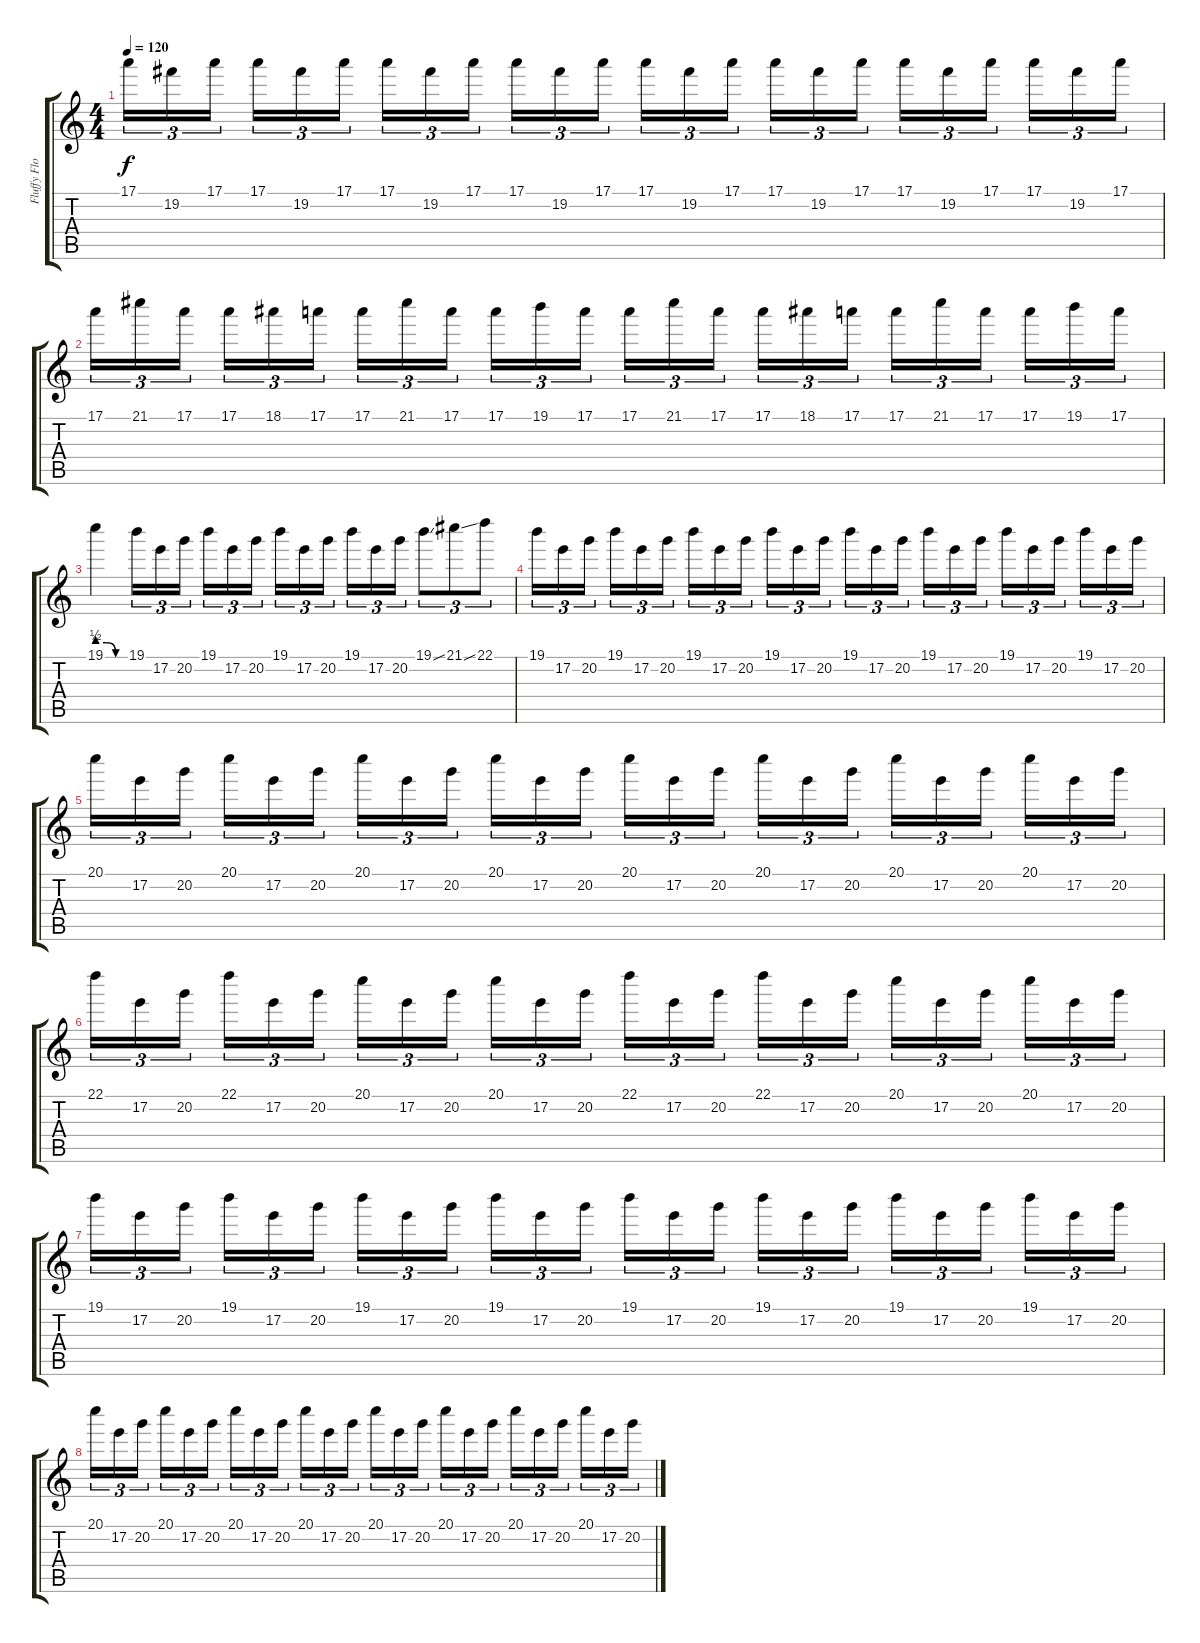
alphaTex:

\track ("Fluffy Floyd" "Fluffy Flo") {instrument distortionguitar}
\staff {score tabs}
\tuning (E4 B3 G3 D3 A2 E2) {hide}
\ts (4 4)
\tempo 120
\clef g2
\ks c
17.1.16{tu (3 2) dy f} 19.2.16{tu (3 2)} 17.1.16{tu (3 2)} 17.1.16{tu (3 2)} 19.2.16{tu (3 2)} 17.1.16{tu (3 2)} 17.1.16{tu (3 2)} 19.2.16{tu (3 2)} 17.1.16{tu (3 2)} 17.1.16{tu (3 2)} 19.2.16{tu (3 2)} 17.1.16{tu (3 2)} 17.1.16{tu (3 2)} 19.2.16{tu (3 2)} 17.1.16{tu (3 2)} 17.1.16{tu (3 2)} 19.2.16{tu (3 2)} 17.1.16{tu (3 2)} 17.1.16{tu (3 2)} 19.2.16{tu (3 2)} 17.1.16{tu (3 2)} 17.1.16{tu (3 2)} 19.2.16{tu (3 2)} 17.1.16{tu (3 2)} |
17.1.16{tu (3 2)} 21.1.16{tu (3 2)} 17.1.16{tu (3 2)} 17.1.16{tu (3 2)} 18.1.16{tu (3 2)} 17.1.16{tu (3 2)} 17.1.16{tu (3 2)} 21.1.16{tu (3 2)} 17.1.16{tu (3 2)} 17.1.16{tu (3 2)} 19.1.16{tu (3 2)} 17.1.16{tu (3 2)} 17.1.16{tu (3 2)} 21.1.16{tu (3 2)} 17.1.16{tu (3 2)} 17.1.16{tu (3 2)} 18.1.16{tu (3 2)} 17.1.16{tu (3 2)} 17.1.16{tu (3 2)} 21.1.16{tu (3 2)} 17.1.16{tu (3 2)} 17.1.16{tu (3 2)} 19.1.16{tu (3 2)} 17.1.16{tu (3 2)} |
19.1{be (custom 0 2 20 2 40 0 60 0)}.4 19.1.16{tu (3 2)} 17.2.16{tu (3 2)} 20.2.16{tu (3 2)} 19.1.16{tu (3 2)} 17.2.16{tu (3 2)} 20.2.16{tu (3 2)} 19.1.16{tu (3 2)} 17.2.16{tu (3 2)} 20.2.16{tu (3 2)} 19.1.16{tu (3 2)} 17.2.16{tu (3 2)} 20.2.16{tu (3 2)} 19.1{ss}.8{tu (3 2)} 21.1{ss}.8{tu (3 2)} 22.1.8{tu (3 2)} |
19.1.16{tu (3 2)} 17.2.16{tu (3 2)} 20.2.16{tu (3 2)} 19.1.16{tu (3 2)} 17.2.16{tu (3 2)} 20.2.16{tu (3 2)} 19.1.16{tu (3 2)} 17.2.16{tu (3 2)} 20.2.16{tu (3 2)} 19.1.16{tu (3 2)} 17.2.16{tu (3 2)} 20.2.16{tu (3 2)} 19.1.16{tu (3 2)} 17.2.16{tu (3 2)} 20.2.16{tu (3 2)} 19.1.16{tu (3 2)} 17.2.16{tu (3 2)} 20.2.16{tu (3 2)} 19.1.16{tu (3 2)} 17.2.16{tu (3 2)} 20.2.16{tu (3 2)} 19.1.16{tu (3 2)} 17.2.16{tu (3 2)} 20.2.16{tu (3 2)} |
20.1.16{tu (3 2)} 17.2.16{tu (3 2)} 20.2.16{tu (3 2)} 20.1.16{tu (3 2)} 17.2.16{tu (3 2)} 20.2.16{tu (3 2)} 20.1.16{tu (3 2)} 17.2.16{tu (3 2)} 20.2.16{tu (3 2)} 20.1.16{tu (3 2)} 17.2.16{tu (3 2)} 20.2.16{tu (3 2)} 20.1.16{tu (3 2)} 17.2.16{tu (3 2)} 20.2.16{tu (3 2)} 20.1.16{tu (3 2)} 17.2.16{tu (3 2)} 20.2.16{tu (3 2)} 20.1.16{tu (3 2)} 17.2.16{tu (3 2)} 20.2.16{tu (3 2)} 20.1.16{tu (3 2)} 17.2.16{tu (3 2)} 20.2.16{tu (3 2)} |
22.1.16{tu (3 2)} 17.2.16{tu (3 2)} 20.2.16{tu (3 2)} 22.1.16{tu (3 2)} 17.2.16{tu (3 2)} 20.2.16{tu (3 2)} 20.1.16{tu (3 2)} 17.2.16{tu (3 2)} 20.2.16{tu (3 2)} 20.1.16{tu (3 2)} 17.2.16{tu (3 2)} 20.2.16{tu (3 2)} 22.1.16{tu (3 2)} 17.2.16{tu (3 2)} 20.2.16{tu (3 2)} 22.1.16{tu (3 2)} 17.2.16{tu (3 2)} 20.2.16{tu (3 2)} 20.1.16{tu (3 2)} 17.2.16{tu (3 2)} 20.2.16{tu (3 2)} 20.1.16{tu (3 2)} 17.2.16{tu (3 2)} 20.2.16{tu (3 2)} |
19.1.16{tu (3 2)} 17.2.16{tu (3 2)} 20.2.16{tu (3 2)} 19.1.16{tu (3 2)} 17.2.16{tu (3 2)} 20.2.16{tu (3 2)} 19.1.16{tu (3 2)} 17.2.16{tu (3 2)} 20.2.16{tu (3 2)} 19.1.16{tu (3 2)} 17.2.16{tu (3 2)} 20.2.16{tu (3 2)} 19.1.16{tu (3 2)} 17.2.16{tu (3 2)} 20.2.16{tu (3 2)} 19.1.16{tu (3 2)} 17.2.16{tu (3 2)} 20.2.16{tu (3 2)} 19.1.16{tu (3 2)} 17.2.16{tu (3 2)} 20.2.16{tu (3 2)} 19.1.16{tu (3 2)} 17.2.16{tu (3 2)} 20.2.16{tu (3 2)} |
20.1.16{tu (3 2)} 17.2.16{tu (3 2)} 20.2.16{tu (3 2)} 20.1.16{tu (3 2)} 17.2.16{tu (3 2)} 20.2.16{tu (3 2)} 20.1.16{tu (3 2)} 17.2.16{tu (3 2)} 20.2.16{tu (3 2)} 20.1.16{tu (3 2)} 17.2.16{tu (3 2)} 20.2.16{tu (3 2)} 20.1.16{tu (3 2)} 17.2.16{tu (3 2)} 20.2.16{tu (3 2)} 20.1.16{tu (3 2)} 17.2.16{tu (3 2)} 20.2.16{tu (3 2)} 20.1.16{tu (3 2)} 17.2.16{tu (3 2)} 20.2.16{tu (3 2)} 20.1.16{tu (3 2)} 17.2.16{tu (3 2)} 20.2.16{tu (3 2)}
